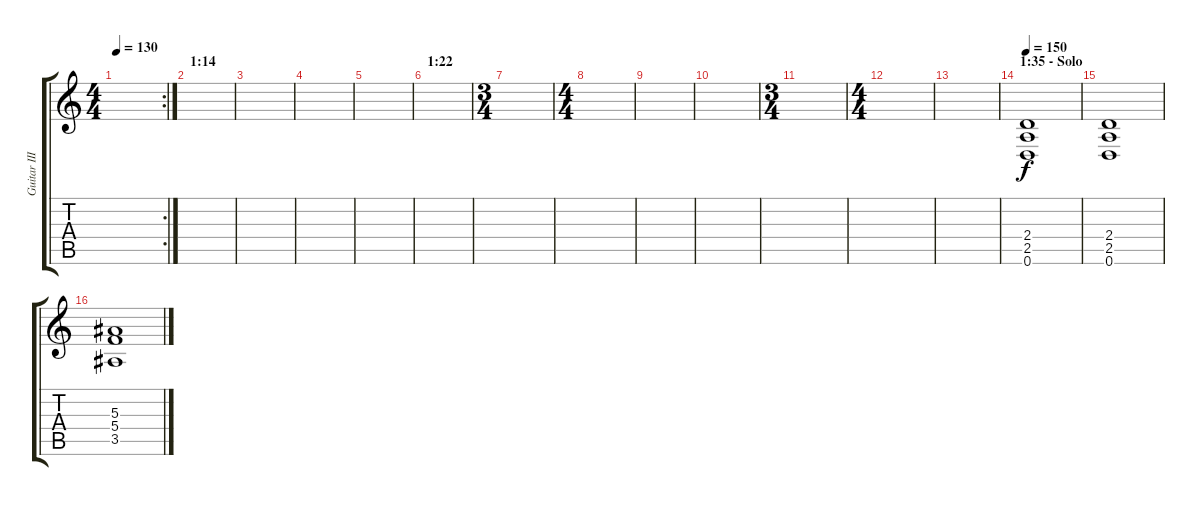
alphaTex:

\track ("Guitar III" "Guitar III") {instrument distortionguitar}
\staff {score tabs}
\tuning (D4 A3 F3 C3 G2 D2) {hide}
\rc 2
\ts (4 4)
\tempo 130
\clef g2
\ks c
|
\section ("" "1:14")
|
|
|
|
\section ("" "1:22")
|
\ts (3 4)
|
\ts (4 4)
|
|
|
\ts (3 4)
|
\ts (4 4)
|
|
\section ("" "1:35 - Solo")
\tempo 150
(2.4 2.5 0.6).1 |
(2.4 2.5 0.6).1 |
(5.3 5.4 3.5).1
